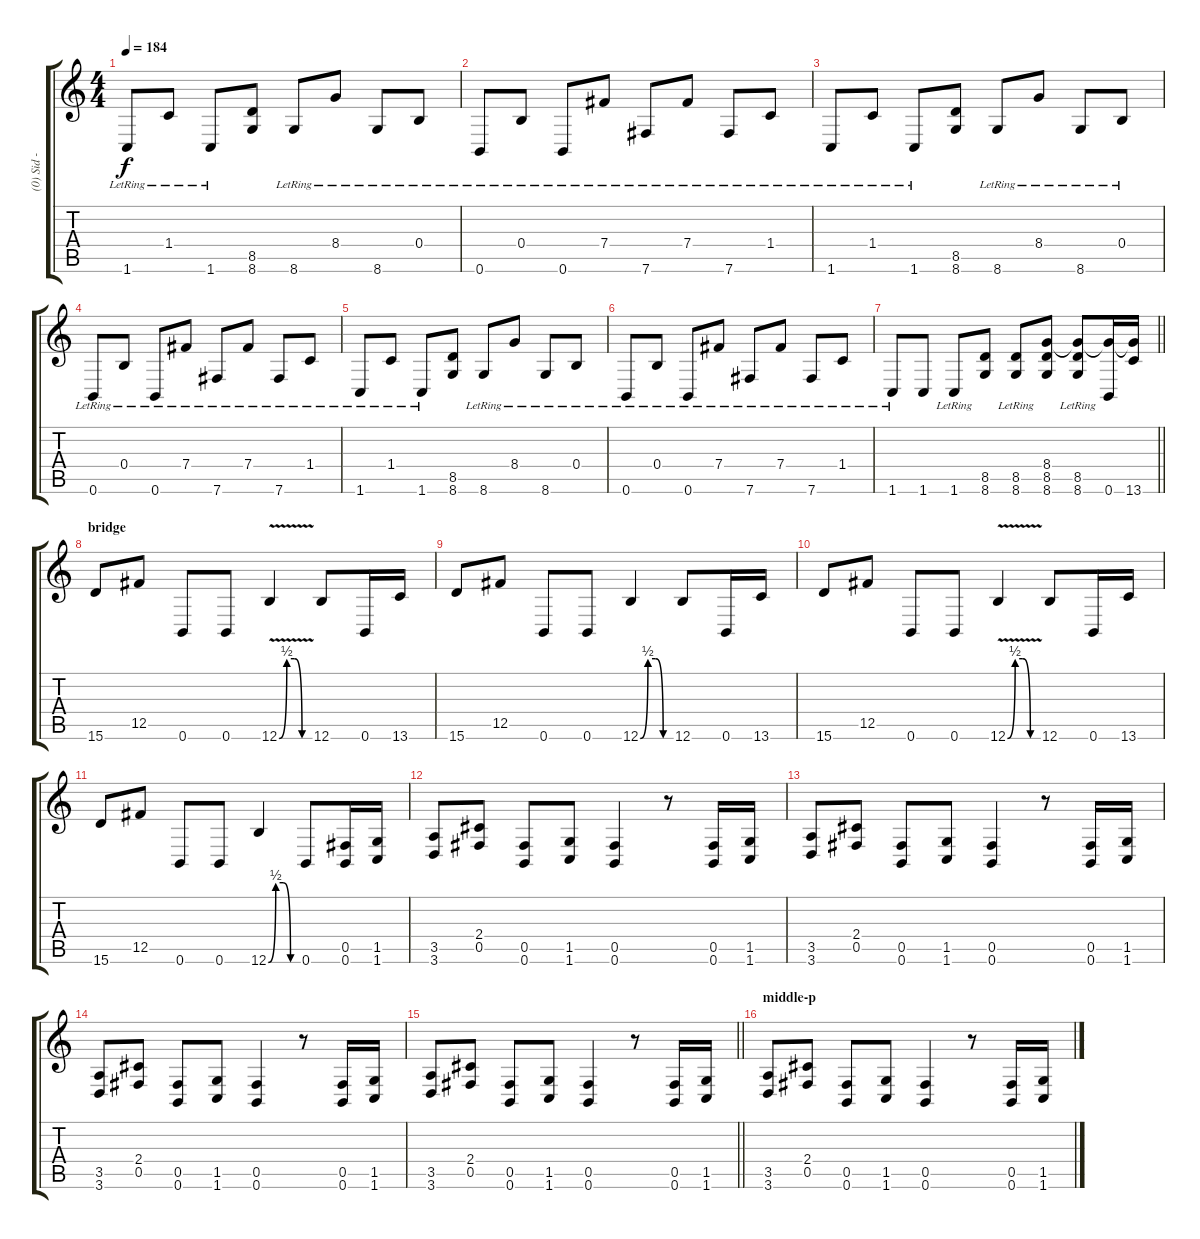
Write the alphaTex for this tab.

\track ("(0) Sid - guitar C#" "(0) Sid - ") {instrument overdrivenguitar}
\staff {score tabs}
\tuning (Db4 Ab3 E3 B2 Gb2 B1) {hide}
\ts (4 4)
\tempo 184
\clef g2
\ks c
1.6{lr}.8{dy f} 1.4{lr}.8 1.6{lr}.8 (8.5 8.6).8 8.6{lr}.8 8.4{lr}.8 8.6{lr}.8 0.4{lr}.8 |
0.6{lr}.8 0.4{lr}.8 0.6{lr}.8 7.4{lr}.8 7.6{lr}.8 7.4{lr}.8 7.6{lr}.8 1.4{lr}.8 |
1.6{lr}.8 1.4{lr}.8 1.6{lr}.8 (8.5 8.6).8 8.6{lr}.8 8.4{lr}.8 8.6{lr}.8 0.4{lr}.8 |
0.6{lr}.8 0.4{lr}.8 0.6{lr}.8 7.4{lr}.8 7.6{lr}.8 7.4{lr}.8 7.6{lr}.8 1.4{lr}.8 |
1.6{lr}.8 1.4{lr}.8 1.6{lr}.8 (8.5 8.6).8 8.6{lr}.8 8.4{lr}.8 8.6{lr}.8 0.4{lr}.8 |
0.6{lr}.8 0.4{lr}.8 0.6{lr}.8 7.4{lr}.8 7.6{lr}.8 7.4{lr}.8 7.6{lr}.8 1.4{lr}.8 |
\barLineRight lightlight
1.6{lr}.8 1.6.8 1.6{lr}.8 (8.5 8.6).8 (8.5 8.6{lr}).8 (8.4 8.5 8.6).8 (8.4{t} 8.5 8.6{lr}).8 (8.4{t} 0.6).16 (8.4{t} 13.6).16 |
\section ("" "bridge")
15.6.8 12.5.8 0.6.8 0.6.8 12.6{be (custom 0 0 15 2 30 2 45 0 60 0) v}.4 12.6.8 0.6.16 13.6.16 |
15.6.8 12.5.8 0.6.8 0.6.8 12.6{be (custom 0 0 15 2 30 2 45 0 60 0)}.4 12.6.8 0.6.16 13.6.16 |
15.6.8 12.5.8 0.6.8 0.6.8 12.6{be (custom 0 0 15 2 30 2 45 0 60 0) v}.4 12.6.8 0.6.16 13.6.16 |
15.6.8 12.5.8 0.6.8 0.6.8 12.6{be (custom 0 0 15 2 30 2 45 0 60 0)}.4 0.6.8 (0.5 0.6).16 (1.5 1.6).16 |
(3.5 3.6).8 (2.4 0.5).8 (0.5 0.6).8 (1.5 1.6).8 (0.5 0.6).4 r.8 (0.5 0.6).16 (1.5 1.6).16 |
(3.5 3.6).8 (2.4 0.5).8 (0.5 0.6).8 (1.5 1.6).8 (0.5 0.6).4 r.8 (0.5 0.6).16 (1.5 1.6).16 |
(3.5 3.6).8 (2.4 0.5).8 (0.5 0.6).8 (1.5 1.6).8 (0.5 0.6).4 r.8 (0.5 0.6).16 (1.5 1.6).16 |
\barLineRight lightlight
(3.5 3.6).8 (2.4 0.5).8 (0.5 0.6).8 (1.5 1.6).8 (0.5 0.6).4 r.8 (0.5 0.6).16 (1.5 1.6).16 |
\section ("" "middle-p")
(3.5 3.6).8 (2.4 0.5).8 (0.5 0.6).8 (1.5 1.6).8 (0.5 0.6).4 r.8 (0.5 0.6).16 (1.5 1.6).16
